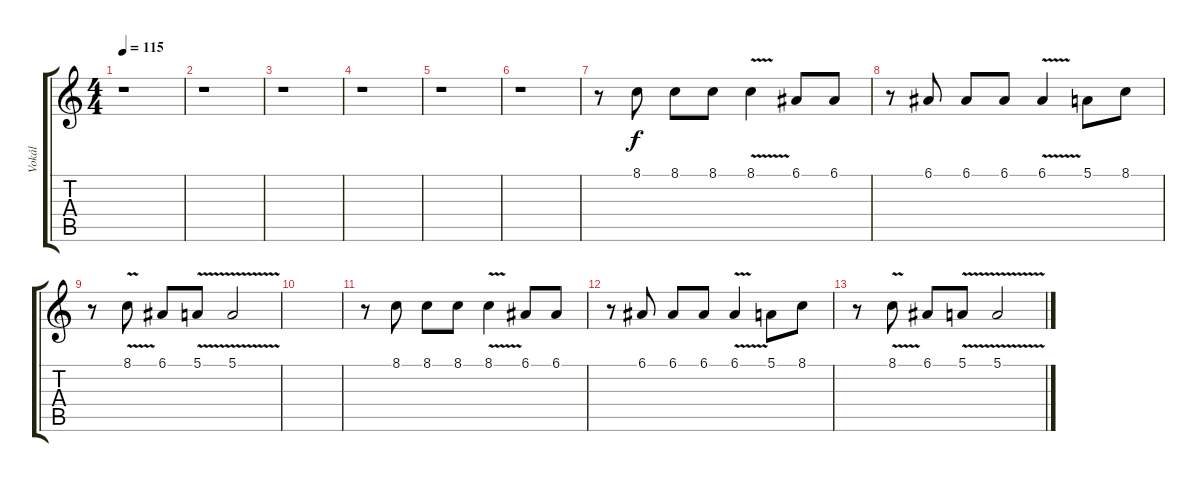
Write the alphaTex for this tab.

\track ("Vokál" "Vokál") {instrument altosax}
\staff {score tabs}
\tuning (E4 B3 G3 D3 A2 E2) {hide}
\ts (4 4)
\tempo 115
\clef g2
\ks c
r.1{dy f} |
r.1 |
r.1 |
r.1 |
r.1 |
r.1 |
r.8 8.1.8 8.1.8 8.1.8 8.1{v}.4 6.1.8 6.1.8 |
r.8 6.1.8 6.1.8 6.1.8 6.1{v}.4 5.1.8 8.1.8 |
r.8 8.1{v}.8 6.1.8 5.1{v}.8 5.1{v}.2 |
|
r.8 8.1.8 8.1.8 8.1.8 8.1{v}.4 6.1.8 6.1.8 |
r.8 6.1.8 6.1.8 6.1.8 6.1{v}.4 5.1.8 8.1.8 |
r.8 8.1{v}.8 6.1.8 5.1{v}.8 5.1{v}.2
